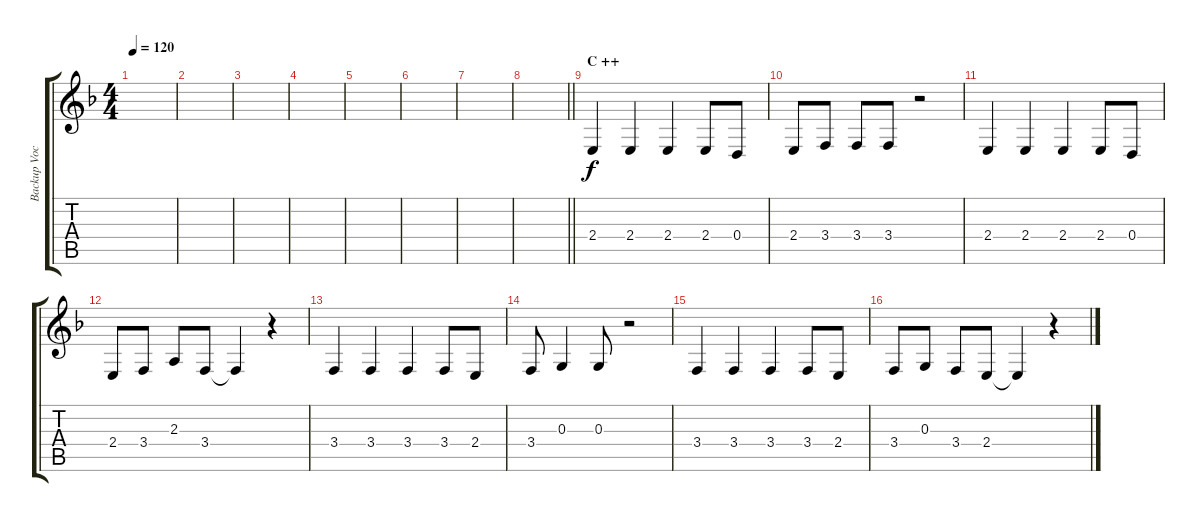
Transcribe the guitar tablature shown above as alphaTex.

\track ("Backup Vocals" "Backup Voc") {instrument altosax}
\staff {score tabs}
\tuning (E4 B3 G3 D3 A2 E2) {hide}
\ts (4 4)
\tempo 120
\clef g2
\ks f
|
|
|
|
|
|
|
\barLineRight lightlight
|
\section ("" "C ++")
2.4.4 2.4.4 2.4.4 2.4.8 0.4.8 |
2.4.8 3.4.8 3.4.8 3.4.8 r.2 |
2.4.4 2.4.4 2.4.4 2.4.8 0.4.8 |
2.4.8 3.4.8 2.3.8 3.4.8 3.4{t}.4 r.4 |
3.4.4 3.4.4 3.4.4 3.4.8 2.4.8 |
3.4.8 0.3.4 0.3.8 r.2 |
3.4.4 3.4.4 3.4.4 3.4.8 2.4.8 |
3.4.8 0.3.8 3.4.8 2.4.8 2.4{t}.4 r.4
